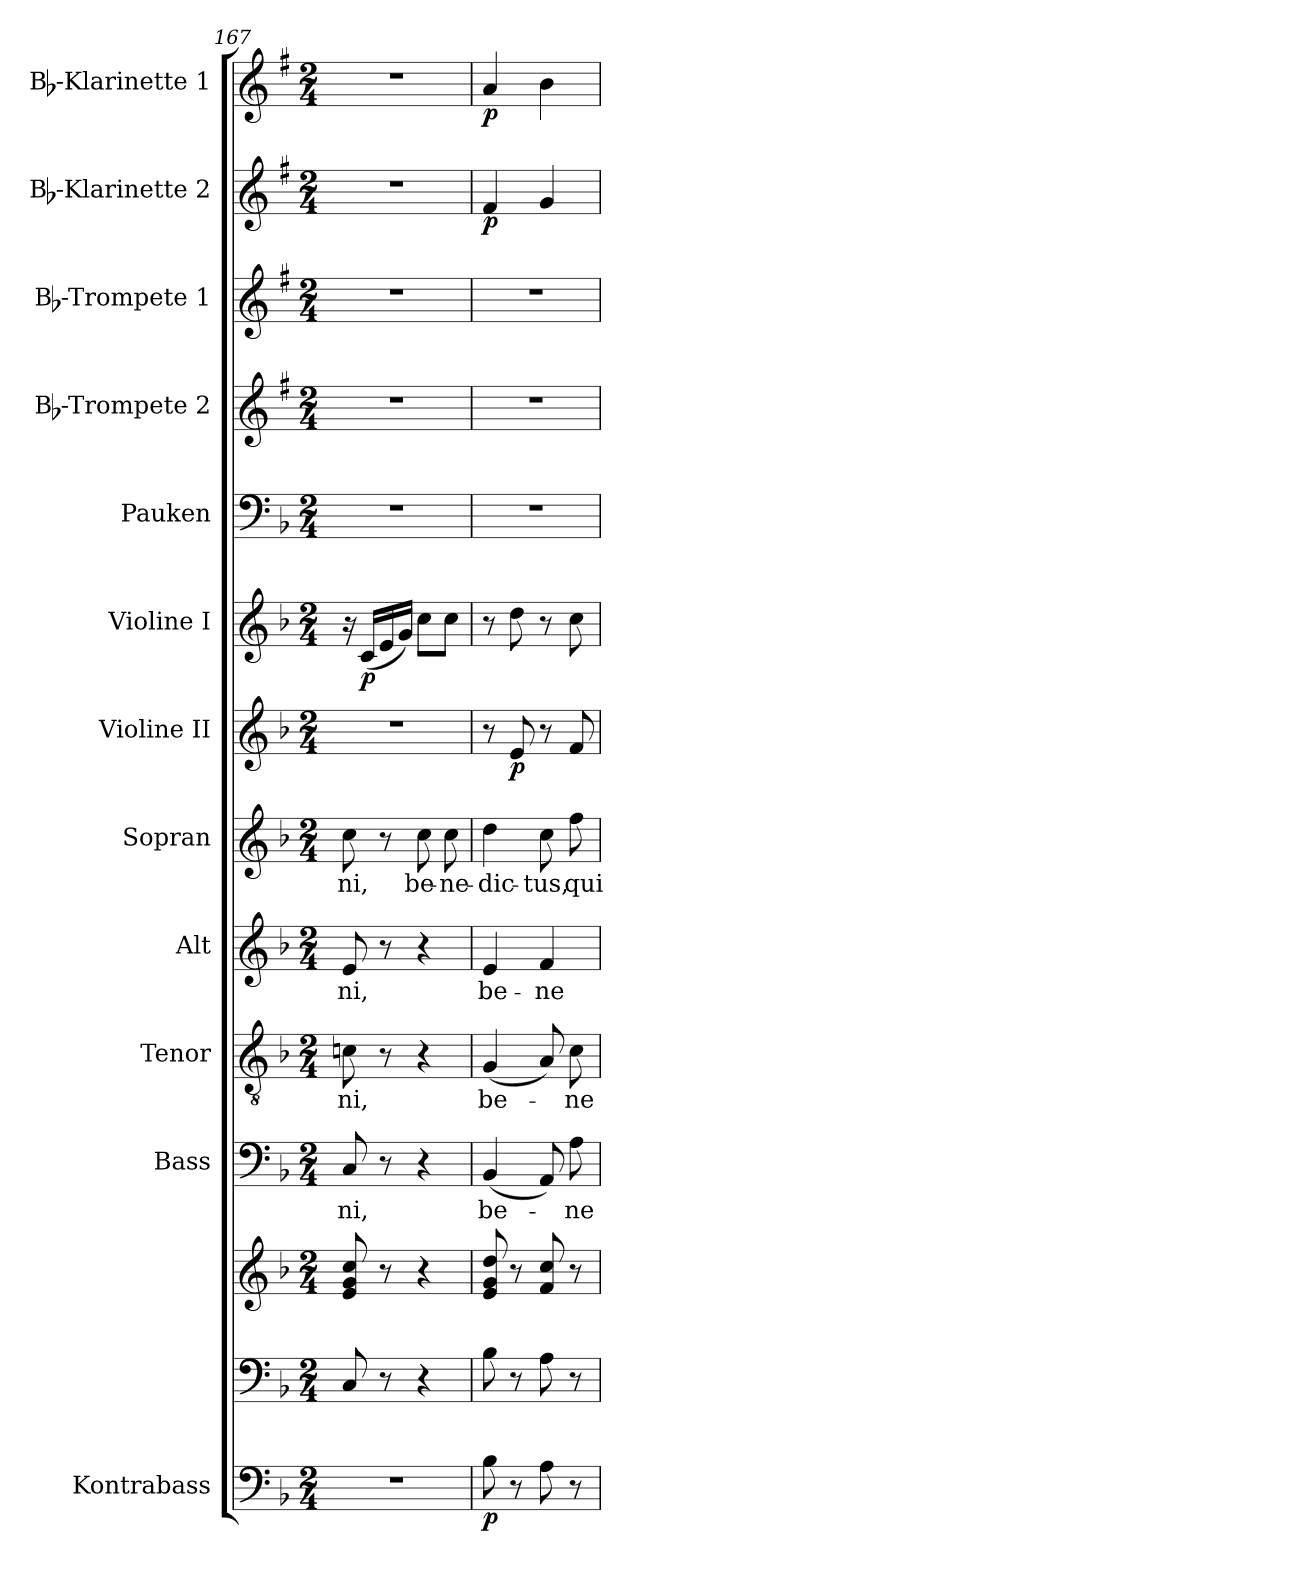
**kern	**dynam	**kern	**kern	**kern	**text	**kern	**text	**kern	**text	**kern	**text	**kern	**dynam	**kern	**dynam	**kern	**kern	**kern	**kern	**dynam	**kern	**dynam
*part13	*part13	*part12	*part12	*part11	*part11	*part10	*part10	*part9	*part9	*part8	*part8	*part7	*part7	*part6	*part6	*part5	*part4	*part3	*part2	*part2	*part1	*part1
*staff14	*staff14	*staff13	*staff12	*staff11	*staff11	*staff10	*staff10	*staff9	*staff9	*staff8	*staff8	*staff7	*staff7	*staff6	*staff6	*staff5	*staff4	*staff3	*staff2	*staff2	*staff1	*staff1
*I"Kontrabass	*	*	*	*I"Bass	*	*I"Tenor	*	*I"Alt	*	*I"Sopran	*	*I"Violine II	*	*I"Violine I	*	*I"Pauken	*I"Bb-Trompete 2	*I"Bb-Trompete 1	*I"Bb-Klarinette 2	*	*I"Bb-Klarinette 1	*
*I'Kb.	*	*	*	*I'B.	*	*I'T.	*	*I'A.	*	*I'S.	*	*I'Vl. II	*	*I'Vl. I	*	*I'Pk.	*I'Bb Trp. 2	*I'Bb Trp. 1	*I'Bb Kl. 2	*	*I'Bb Kl. 1	*
*clefF4	*	*clefF4	*clefG2	*clefF4	*	*clefGv2	*	*clefG2	*	*clefG2	*	*clefG2	*	*clefG2	*	*clefF4	*clefG2	*clefG2	*clefG2	*	*clefG2	*
*ITrd7c12	*	*	*	*	*	*	*	*	*	*	*	*	*	*	*	*	*ITrd1c2	*ITrd1c2	*ITrd1c2	*	*ITrd1c2	*
*k[b-]	*	*k[b-]	*k[b-]	*k[b-]	*	*k[b-]	*	*k[b-]	*	*k[b-]	*	*k[b-]	*	*k[b-]	*	*k[b-]	*k[b-]	*k[b-]	*k[b-]	*	*k[b-]	*
*F:	*	*F:	*F:	*F:	*	*F:	*	*F:	*	*F:	*	*F:	*	*F:	*	*F:	*F:	*F:	*F:	*	*F:	*
*M2/4	*	*M2/4	*M2/4	*M2/4	*	*M2/4	*	*M2/4	*	*M2/4	*	*M2/4	*	*M2/4	*	*M2/4	*M2/4	*M2/4	*M2/4	*	*M2/4	*
=167	=167	=167	=167	=167	=167	=167	=167	=167	=167	=167	=167	=167	=167	=167	=167	=167	=167	=167	=167	=167	=167	=167
!	!	!	!	!	!LO:LY:b	!	!LO:LY:b	!	!LO:LY:b	!	!LO:LY:b	!	!	!	!	!	!	!	!	!	!	!
2r	.	8C/	8e/ 8g/ 8cc/	8C/	-ni,	8cn\	-ni,	8e/	-ni,	8cc\	-ni,	2r	.	16r	.	2r	2r	2r	2r	.	2r	.
!	!	!	!	!	!	!	!	!	!	!	!	!	!	!	!LO:DY:b	!	!	!	!	!	!	!
.	.	.	.	.	.	.	.	.	.	.	.	.	.	(<16c/LL	p	.	.	.	.	.	.	.
.	.	8r	8r	8r	.	8r	.	8r	.	8r	.	.	.	16e/	.	.	.	.	.	.	.	.
.	.	.	.	.	.	.	.	.	.	.	.	.	.	16g/JJ)	.	.	.	.	.	.	.	.
!	!	!	!	!	!	!	!	!	!	!	!LO:LY:b	!	!	!	!	!	!	!	!	!	!	!
.	.	4r	4r	4r	.	4r	.	4r	.	8cc\	be-	.	.	8cc\L	.	.	.	.	.	.	.	.
!	!	!	!	!	!	!	!	!	!	!	!LO:LY:b	!	!	!	!	!	!	!	!	!	!	!
.	.	.	.	.	.	.	.	.	.	8cc\	-ne-	.	.	8cc\J	.	.	.	.	.	.	.	.
=168	=168	=168	=168	=168	=168	=168	=168	=168	=168	=168	=168	=168	=168	=168	=168	=168	=168	=168	=168	=168	=168	=168
!	!LO:DY:b	!	!	!	!LO:LY:b	!	!LO:LY:b	!	!LO:LY:b	!	!LO:LY:b	!	!	!	!	!	!	!	!	!LO:DY:b	!	!LO:DY:b
8BB-\	p	8B-\	8e/ 8g/ 8dd/	(<4BB-/	be-	(<4G/	be-	4e/	be-	4dd\	-dic-	8r	.	8r	.	2r	2r	2r	4e/	p	4g/	p
!	!	!	!	!	!	!	!	!	!	!	!	!	!LO:DY:b	!	!	!	!	!	!	!	!	!
8r	.	8r	8r	.	.	.	.	.	.	.	.	8e/	p	8dd\	.	.	.	.	.	.	.	.
!	!	!	!	!	!	!	!	!	!LO:LY:b	!	!LO:LY:b	!	!	!	!	!	!	!	!	!	!	!
8AA\	.	8A\	8f/ 8cc/	8AA/)	.	8A/)	.	4f/	-ne-	8cc\	-tus,	8r	.	8r	.	.	.	.	4f/	.	4a\	.
!	!	!	!	!	!LO:LY:b	!	!LO:LY:b	!	!	!	!LO:LY:b	!	!	!	!	!	!	!	!	!	!	!
8r	.	8r	8r	8A\	-ne-	8c\	-ne-	.	.	8ff\	qui	8f/	.	8cc\	.	.	.	.	.	.	.	.
=	=	=	=	=	=	=	=	=	=	=	=	=	=	=	=	=	=	=	=	=	=	=
*-	*-	*-	*-	*-	*-	*-	*-	*-	*-	*-	*-	*-	*-	*-	*-	*-	*-	*-	*-	*-	*-	*-
